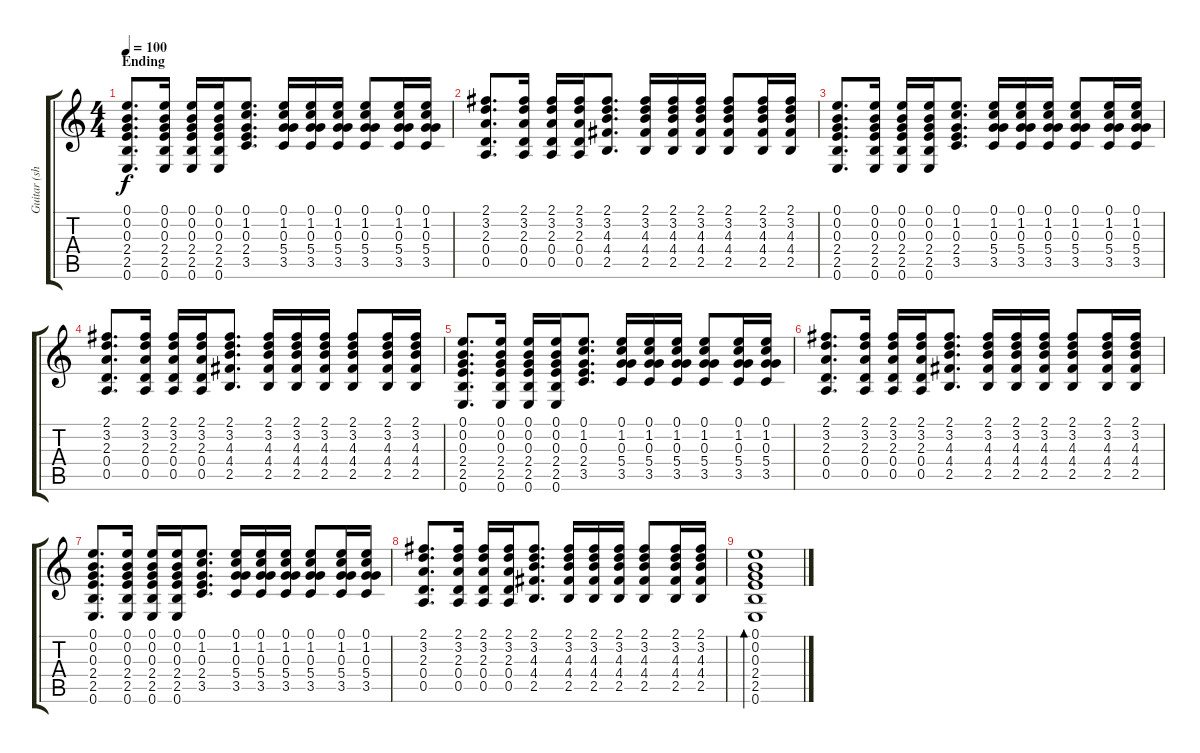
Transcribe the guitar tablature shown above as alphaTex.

\track ("Guitar (showMONICA)" "Guitar (sh") {instrument acousticguitarsteel}
\staff {score tabs}
\tuning (E4 B3 G3 D3 A2 E2) {hide}
\ts (4 4)
\section ("" "Ending")
\tempo 100
\clef g2
\ks c
(0.1 0.2 0.3 2.4 2.5 0.6).8{d dy f} (0.1 0.2 0.3 2.4 2.5 0.6).16 (0.1 0.2 0.3 2.4 2.5 0.6).16 (0.1 0.2 0.3 2.4 2.5 0.6).16 (0.1 1.2 0.3 2.4 3.5).8{d} (0.1 1.2 0.3 5.4 3.5).16 (0.1 1.2 0.3 5.4 3.5).16 (0.1 1.2 0.3 5.4 3.5).16 (0.1 1.2 0.3 5.4 3.5).8 (0.1 1.2 0.3 5.4 3.5).16 (0.1 1.2 0.3 5.4 3.5).16 |
(2.1 3.2 2.3 0.4 0.5).8{d} (2.1 3.2 2.3 0.4 0.5).16 (2.1 3.2 2.3 0.4 0.5).16 (2.1 3.2 2.3 0.4 0.5).16 (2.1 3.2 4.3 4.4 2.5).8{d} (2.1 3.2 4.3 4.4 2.5).16 (2.1 3.2 4.3 4.4 2.5).16 (2.1 3.2 4.3 4.4 2.5).16 (2.1 3.2 4.3 4.4 2.5).8 (2.1 3.2 4.3 4.4 2.5).16 (2.1 3.2 4.3 4.4 2.5).16 |
(0.1 0.2 0.3 2.4 2.5 0.6).8{d} (0.1 0.2 0.3 2.4 2.5 0.6).16 (0.1 0.2 0.3 2.4 2.5 0.6).16 (0.1 0.2 0.3 2.4 2.5 0.6).16 (0.1 1.2 0.3 2.4 3.5).8{d} (0.1 1.2 0.3 5.4 3.5).16 (0.1 1.2 0.3 5.4 3.5).16 (0.1 1.2 0.3 5.4 3.5).16 (0.1 1.2 0.3 5.4 3.5).8 (0.1 1.2 0.3 5.4 3.5).16 (0.1 1.2 0.3 5.4 3.5).16 |
(2.1 3.2 2.3 0.4 0.5).8{d} (2.1 3.2 2.3 0.4 0.5).16 (2.1 3.2 2.3 0.4 0.5).16 (2.1 3.2 2.3 0.4 0.5).16 (2.1 3.2 4.3 4.4 2.5).8{d} (2.1 3.2 4.3 4.4 2.5).16 (2.1 3.2 4.3 4.4 2.5).16 (2.1 3.2 4.3 4.4 2.5).16 (2.1 3.2 4.3 4.4 2.5).8 (2.1 3.2 4.3 4.4 2.5).16 (2.1 3.2 4.3 4.4 2.5).16 |
(0.1 0.2 0.3 2.4 2.5 0.6).8{d} (0.1 0.2 0.3 2.4 2.5 0.6).16 (0.1 0.2 0.3 2.4 2.5 0.6).16 (0.1 0.2 0.3 2.4 2.5 0.6).16 (0.1 1.2 0.3 2.4 3.5).8{d} (0.1 1.2 0.3 5.4 3.5).16 (0.1 1.2 0.3 5.4 3.5).16 (0.1 1.2 0.3 5.4 3.5).16 (0.1 1.2 0.3 5.4 3.5).8 (0.1 1.2 0.3 5.4 3.5).16 (0.1 1.2 0.3 5.4 3.5).16 |
(2.1 3.2 2.3 0.4 0.5).8{d} (2.1 3.2 2.3 0.4 0.5).16 (2.1 3.2 2.3 0.4 0.5).16 (2.1 3.2 2.3 0.4 0.5).16 (2.1 3.2 4.3 4.4 2.5).8{d} (2.1 3.2 4.3 4.4 2.5).16 (2.1 3.2 4.3 4.4 2.5).16 (2.1 3.2 4.3 4.4 2.5).16 (2.1 3.2 4.3 4.4 2.5).8 (2.1 3.2 4.3 4.4 2.5).16 (2.1 3.2 4.3 4.4 2.5).16 |
(0.1 0.2 0.3 2.4 2.5 0.6).8{d} (0.1 0.2 0.3 2.4 2.5 0.6).16 (0.1 0.2 0.3 2.4 2.5 0.6).16 (0.1 0.2 0.3 2.4 2.5 0.6).16 (0.1 1.2 0.3 2.4 3.5).8{d} (0.1 1.2 0.3 5.4 3.5).16 (0.1 1.2 0.3 5.4 3.5).16 (0.1 1.2 0.3 5.4 3.5).16 (0.1 1.2 0.3 5.4 3.5).8 (0.1 1.2 0.3 5.4 3.5).16 (0.1 1.2 0.3 5.4 3.5).16 |
(2.1 3.2 2.3 0.4 0.5).8{d} (2.1 3.2 2.3 0.4 0.5).16 (2.1 3.2 2.3 0.4 0.5).16 (2.1 3.2 2.3 0.4 0.5).16 (2.1 3.2 4.3 4.4 2.5).8{d} (2.1 3.2 4.3 4.4 2.5).16 (2.1 3.2 4.3 4.4 2.5).16 (2.1 3.2 4.3 4.4 2.5).16 (2.1 3.2 4.3 4.4 2.5).8 (2.1 3.2 4.3 4.4 2.5).16 (2.1 3.2 4.3 4.4 2.5).16 |
(0.1 0.2 0.3 2.4 2.5 0.6).1{bd 240}
